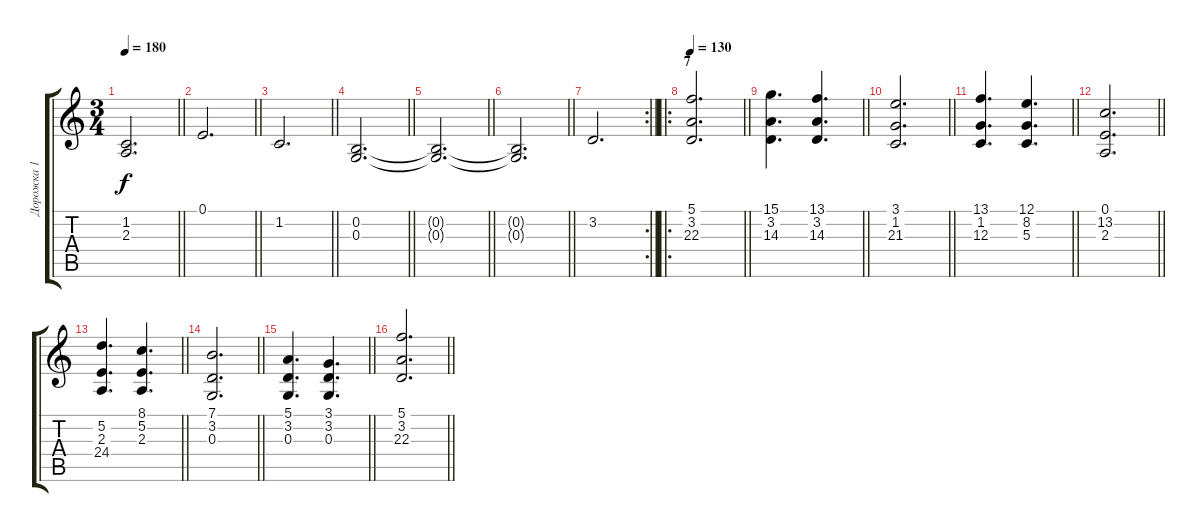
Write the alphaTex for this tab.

\track ("Дорожка 1" "Дорожка 1") {instrument stringensemble2}
\staff {score tabs}
\tuning (E4 B3 G3 D3 A2 E2) {hide}
\ts (3 4)
\tempo 180
\clef g2
\barLineRight lightlight
\ks c
(1.2{t} 2.3{t}).2{d dy f} |
\barLineRight lightlight
0.1.2{d} |
\barLineRight lightlight
1.2.2{d} |
\barLineRight lightlight
(0.2 0.3).2{d} |
\barLineRight lightlight
(0.2{t} 0.3{t}).2{d} |
\barLineRight lightlight
(0.2{t} 0.3{t}).2{d} |
\rc 2
\barLineRight lightlight
3.2.2{d} |
\ro
\section ("" "7")
\tempo 130
\barLineRight lightlight
(5.1 3.2 22.3).2{d volume 13} |
\barLineRight lightlight
(15.1 3.2 14.3).4{d} (13.1 3.2 14.3).4{d} |
\barLineRight lightlight
(3.1 1.2 21.3).2{d} |
\barLineRight lightlight
(13.1 1.2 12.3).4{d} (12.1 8.2 5.3).4{d} |
\barLineRight lightlight
(0.1 13.2 2.3).2{d} |
\barLineRight lightlight
(5.2 2.3 24.4).4{d} (8.1 5.2 2.3).4{d} |
\barLineRight lightlight
(7.1 3.2 0.3).2{d} |
\barLineRight lightlight
(5.1 3.2 0.3).4{d} (3.1 3.2 0.3).4{d} |
\barLineRight lightlight
(5.1 3.2 22.3).2{d}
